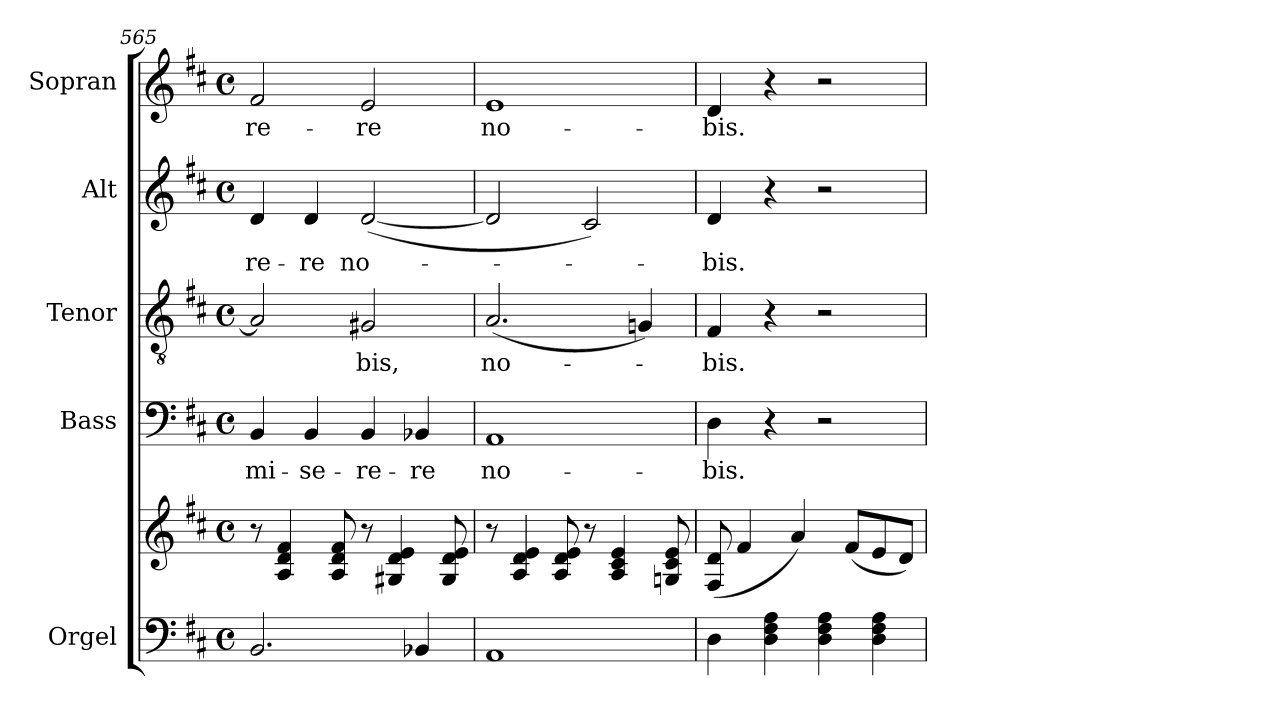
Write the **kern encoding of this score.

**kern	**kern	**kern	**text	**kern	**text	**kern	**text	**kern	**text
*part5	*part5	*part4	*part4	*part3	*part3	*part2	*part2	*part1	*part1
*staff6	*staff5	*staff4	*staff4	*staff3	*staff3	*staff2	*staff2	*staff1	*staff1
*I"Orgel	*	*I"Bass	*	*I"Tenor	*	*I"Alt	*	*I"Sopran	*
*I'Org.	*	*I'B	*	*I'T	*	*I'A	*	*I'S	*
*clefF4	*clefG2	*clefF4	*	*clefGv2	*	*clefG2	*	*clefG2	*
*k[f#c#]	*k[f#c#]	*k[f#c#]	*	*k[f#c#]	*	*k[f#c#]	*	*k[f#c#]	*
*D:	*D:	*D:	*	*D:	*	*D:	*	*D:	*
*M4/4	*M4/4	*M4/4	*	*M4/4	*	*M4/4	*	*M4/4	*
*met(c)	*met(c)	*met(c)	*	*met(c)	*	*met(c)	*	*met(c)	*
=565	=565	=565	=565	=565	=565	=565	=565	=565	=565
!	!	!	!LO:LY:b	!	!	!	!LO:LY:b	!	!LO:LY:b
2.BB/	8r	4BB/	mi-	2A/]	.	4d/	-re-	2f#/	-re-
.	4A/ 4d/ 4f#/	.	.	.	.	.	.	.	.
!	!	!	!LO:LY:b	!	!	!	!LO:LY:b	!	!
.	.	4BB/	-se-	.	.	4d/	-re	.	.
.	8A/ 8d/ 8f#/	.	.	.	.	.	.	.	.
!	!	!	!LO:LY:b	!	!LO:LY:b	!	!LO:LY:b	!	!LO:LY:b
.	8r	4BB/	-re-	2G#X/	-bis,	(<[2d/	no-	2e/	-re
.	4G#X/ 4d/ 4e/	.	.	.	.	.	.	.	.
!	!	!	!LO:LY:b	!	!	!	!	!	!
4BB-X/	.	4BB-X/	-re	.	.	.	.	.	.
.	8G#/ 8d/ 8e/	.	.	.	.	.	.	.	.
=566	=566	=566	=566	=566	=566	=566	=566	=566	=566
!	!	!	!LO:LY:b	!	!LO:LY:b	!	!	!	!LO:LY:b
1AA	8r	1AA	no-	(<2.A/	no-	2d/]	.	1e	no-
.	4A/ 4d/ 4e/	.	.	.	.	.	.	.	.
.	8A/ 8d/ 8e/	.	.	.	.	.	.	.	.
.	8r	.	.	.	.	2c#/)	.	.	.
.	4A/ 4c#/ 4e/	.	.	.	.	.	.	.	.
.	.	.	.	4Gn/)	.	.	.	.	.
.	8Gn/ 8c#/ 8e/	.	.	.	.	.	.	.	.
=567	=567	=567	=567	=567	=567	=567	=567	=567	=567
!	!	!	!LO:LY:b	!	!LO:LY:b	!	!LO:LY:b	!	!LO:LY:b
4D\	(<8F#/ 8d/	4D\	-bis.	4F#/	-bis.	4d/	-bis.	4d/	-bis.
.	4f#/	.	.	.	.	.	.	.	.
4D\ 4F#\ 4A\	.	4r	.	4r	.	4r	.	4r	.
.	4a/)	.	.	.	.	.	.	.	.
4D\ 4F#\ 4A\	.	2r	.	2r	.	2r	.	2r	.
.	(<8f#/L	.	.	.	.	.	.	.	.
4D\ 4F#\ 4A\	8e/	.	.	.	.	.	.	.	.
.	8d/J)	.	.	.	.	.	.	.	.
=	=	=	=	=	=	=	=	=	=
*-	*-	*-	*-	*-	*-	*-	*-	*-	*-
